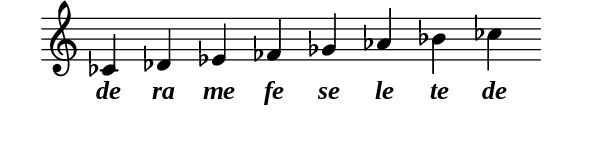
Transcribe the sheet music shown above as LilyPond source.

\version "2.18.2"
\include "lilypond-book-preamble.ly"
\paper  {
  ragged-right = ##f
  #(set! paper-alist (cons '("solfege" . (cons (* 4 in) (* 1 in))) paper-alist))
  #(set-paper-size "solfege")

  #(define fonts
    (make-pango-font-tree "Times New Roman"
                          "Nimbus Sans"
                          "Luxi Mono"
                          (/ staff-height pt 20)))
}

\score {
  <<
    \new Staff \relative c' {
      \clef "G" 
      \time 12/4
      \omit Score.TimeSignature
      \omit Score.BarLine
      \stemUp
      \new Voice = "myRhythm" {
        ces des es fes ges aes bes ces
      }
    }
    \new Lyrics {
      \lyricsto "myRhythm" {
        \override Lyrics.LyricText.font-shape = #'italic
        \override Lyrics.LyricText.font-series = #'bold
        de ra me fe se le te de
      }
    }
  >>
  \layout {
  }
}

% vim: lisp sw=1 ts=1 sts=1 et

